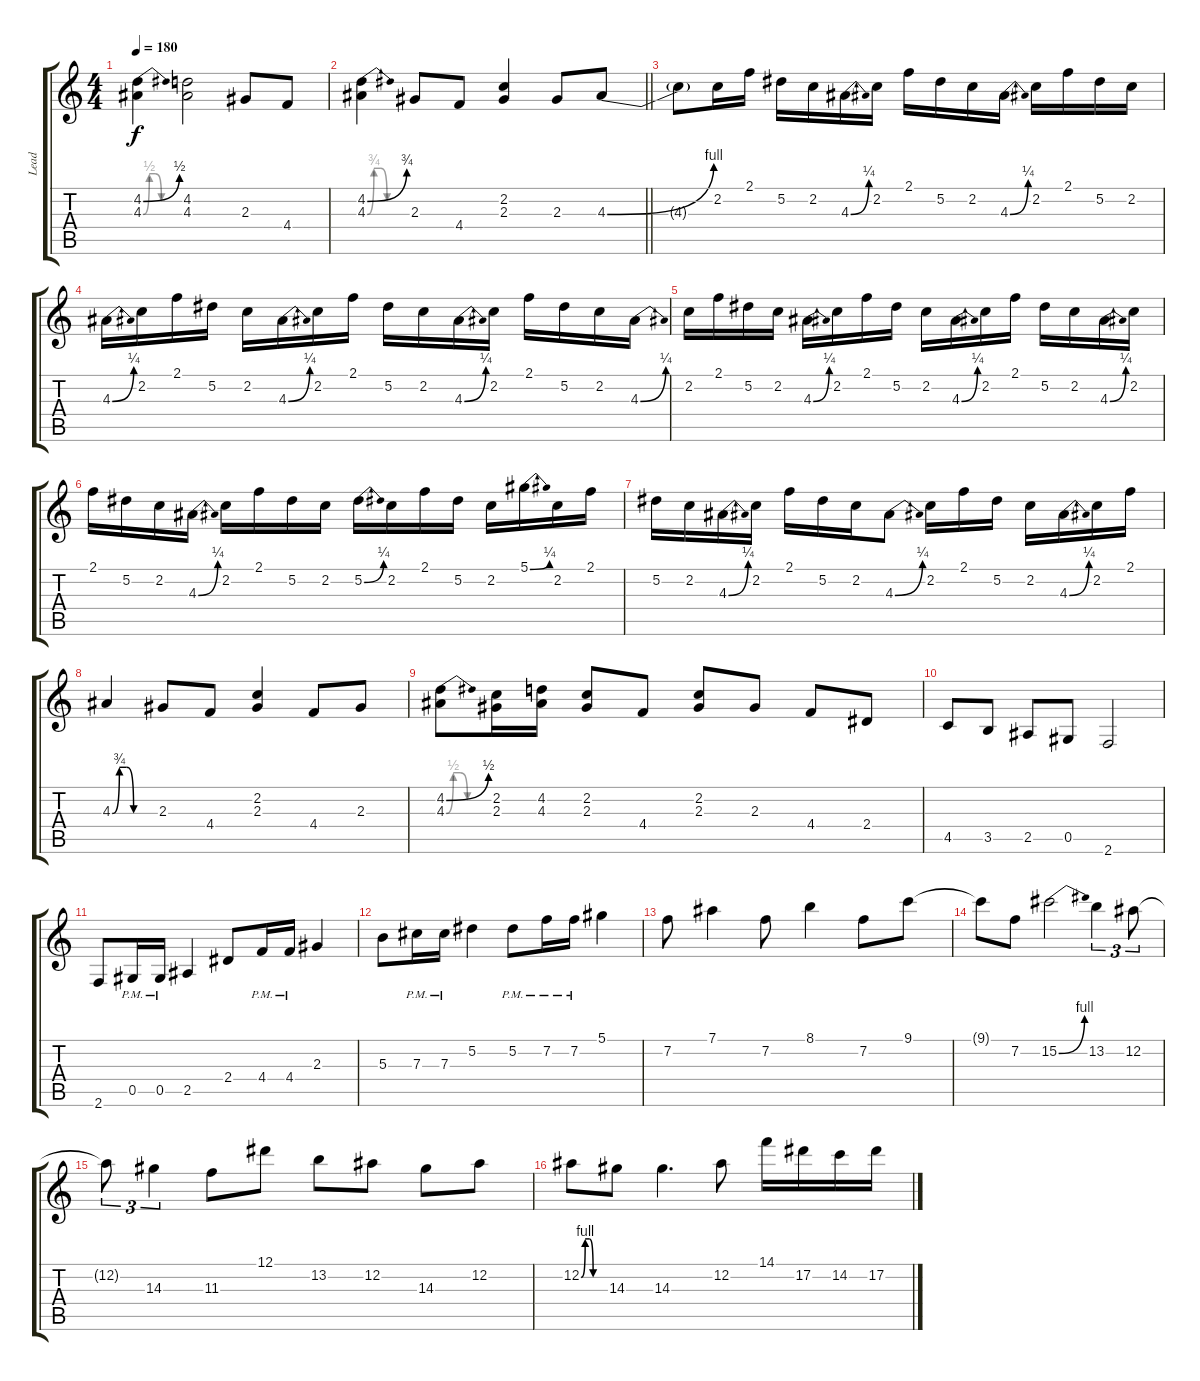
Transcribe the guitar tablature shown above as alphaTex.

\track ("Lead" "Lead") {instrument distortionguitar}
\staff {score tabs}
\tuning (Eb4 Bb3 Gb3 Db3 Ab2 Eb2) {hide}
\ts (4 4)
\tempo 180
\clef g2
\ks c
(4.2{be (bend 0 0 60 2)} 4.3{be (custom 0 0 10 2 20 2 30 0 60 0)}).4{dy f} (4.2 4.3).2 2.3.8 4.4.8 |
\barLineRight lightlight
(4.2{be (bend 0 0 60 3)} 4.3{be (custom 0 0 10 3 20 3 30 0 60 0)}).4 2.3.8 4.4.8 (2.2 2.3).4 2.3.8 4.3{be (bend 0 0 60 4)}.8 |
4.3{t}.8 2.2.16 2.1.16 5.2.16 2.2.16 4.3{be (bend 0 0 60 1)}.16 2.2.16 2.1.16 5.2.16 2.2.16 4.3{be (bend 0 0 60 1)}.16 2.2.16 2.1.16 5.2.16 2.2.16 |
4.3{be (bend 0 0 60 1)}.16 2.2.16 2.1.16 5.2.16 2.2.16 4.3{be (bend 0 0 60 1)}.16 2.2.16 2.1.16 5.2.16 2.2.16 4.3{be (bend 0 0 60 1)}.16 2.2.16 2.1.16 5.2.16 2.2.16 4.3{be (bend 0 0 60 1)}.16 |
2.2.16 2.1.16 5.2.16 2.2.16 4.3{be (bend 0 0 60 1)}.16 2.2.16 2.1.16 5.2.16 2.2.16 4.3{be (bend 0 0 60 1)}.16 2.2.16 2.1.16 5.2.16 2.2.16 4.3{be (bend 0 0 60 1)}.16 2.2.16 |
2.1.16 5.2.16 2.2.16 4.3{be (bend 0 0 60 1)}.16 2.2.16 2.1.16 5.2.16 2.2.16 5.2{be (bend 0 0 60 1)}.16 2.2.16 2.1.16 5.2.16 2.2.16 5.1{be (bend 0 0 60 1)}.16 2.2.16 2.1.16 |
5.2.16 2.2.16 4.3{be (bend 0 0 60 1)}.16 2.2.16 2.1.16 5.2.16 2.2.16 4.3{be (bend 0 0 60 1)}.8 2.2.16 2.1.16 5.2.16 2.2.16 4.3{be (bend 0 0 60 1)}.16 2.2.16 2.1.16 |
4.3{be (custom 0 0 10 3 20 3 30 0 60 0)}.4 2.3.8 4.4.8 (2.2 2.3).4 4.4.8 2.3.8 |
(4.2{be (bend 0 0 60 2)} 4.3{be (custom 0 0 10 2 20 2 30 0 60 0)}).8 (2.2 2.3).16 (4.2 4.3).16 (2.2 2.3).8 4.4.8 (2.2 2.3).8 2.3.8 4.4.8 2.4.8 |
4.5.8 3.5.8 2.5.8 0.5.8 2.6.2 |
2.6.8 0.5{pm}.16 0.5{pm}.16 2.5.4 2.4.8 4.4{pm}.16 4.4{pm}.16 2.3.4 |
5.3.8 7.3{pm}.16 7.3{pm}.16 5.2.4 5.2{pm}.8 7.2{pm}.16 7.2{pm}.16 5.1.4 |
7.2.8 7.1.4 7.2.8 8.1.4 7.2.8 9.1.8 |
9.1{t}.8 7.2.8 15.2{be (bend 0 0 60 4)}.2 13.2.4{tu (3 2)} 12.2.8{tu (3 2)} |
12.2{t}.8{tu (3 2)} 14.3.4{tu (3 2)} 11.3.8 12.1.8 13.2.8 12.2.8 14.3.8 12.2.8 |
12.2{be (custom 0 0 10 4 20 4 30 0 60 0)}.8 14.3.8 14.3.4{d} 12.2.8 14.1.16 17.2.16 14.2.16 17.2.16
